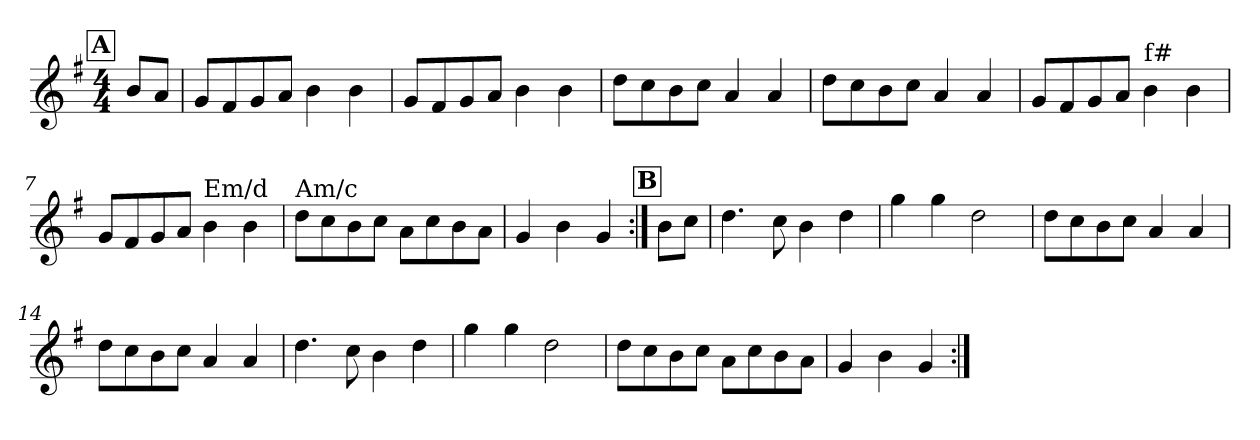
**kern
*part1
*staff1
*clefG2
*k[f#]
*G:
*M4/4
!!LO:REH:place=s1:a:B:fs=14:t=A
=1
8b/L
8a/J
=2
8g/L
8f#/
8g/
8a/J
4b\
4b\
=3
8g/L
8f#/
8g/
8a/J
4b\
4b\
=4
8dd\L
8cc\
8b\
8cc\J
4a/
4a/
=5
8dd\L
8cc\
8b\
8cc\J
4a/
4a/
=6
8g/L
8f#/
8g/
8a/J
!LO:TX:a:t=f#
4b\
4b\
=7
8g/L
8f#/
8g/
8a/J
!LO:TX:a:t=Em/d
4b\
4b\
!!LO:LB:g=z
=8
!LO:TX:a:t=Am/c
8dd\L
8cc\
8b\
8cc\J
8a\L
8cc\
8b\
8a\J
=9
4g/
4b\
4g/
!!LO:REH:place=s1:a:B:fs=14:t=B
=10:|!
8b\L
8cc\J
=11
4.dd\
8cc\
4b\
4dd\
=12
4gg\
4gg\
2dd\
=13
8dd\L
8cc\
8b\
8cc\J
4a/
4a/
=14
8dd\L
8cc\
8b\
8cc\J
4a/
4a/
=15
4.dd\
8cc\
4b\
4dd\
=16
4gg\
4gg\
2dd\
!!LO:LB:g=z
=17
8dd\L
8cc\
8b\
8cc\J
8a\L
8cc\
8b\
8a\J
=18
4g/
4b\
4g/
=:|!
*-
